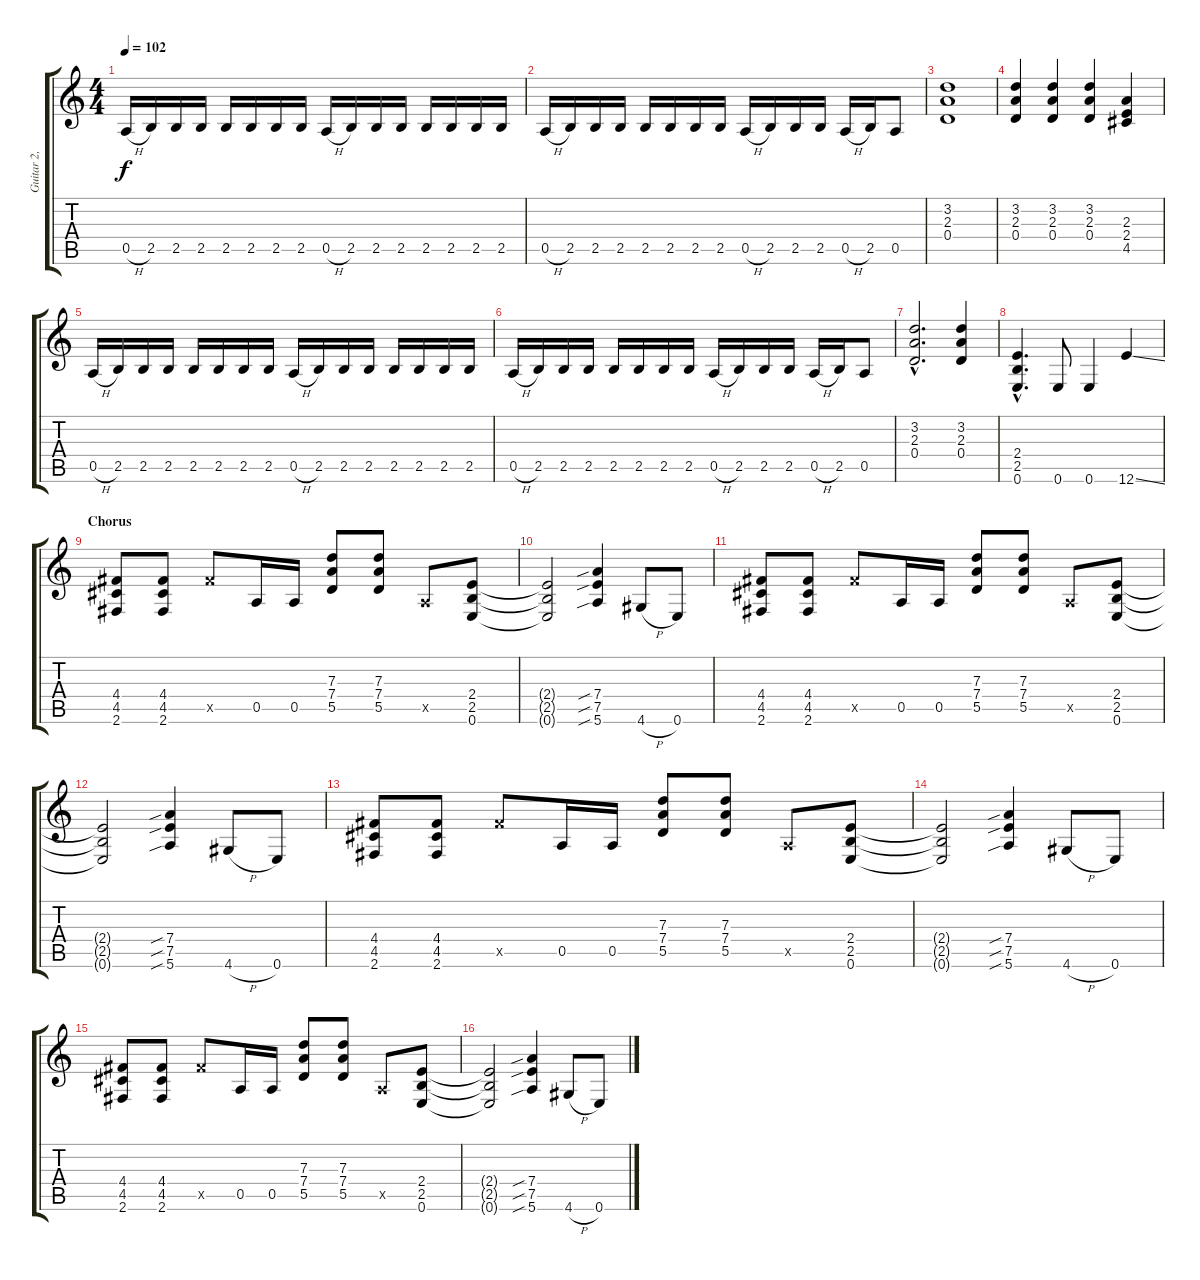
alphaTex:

\track ("Guitar 2, Rythm" "Guitar 2, ") {instrument distortionguitar}
\staff {score tabs}
\tuning (E4 B3 G3 D3 A2 E2) {hide}
\ts (4 4)
\tempo 102
\clef g2
\ks c
0.5{h}.16{dy f} 2.5.16 2.5.16 2.5.16 2.5.16 2.5.16 2.5.16 2.5.16 0.5{h}.16 2.5.16 2.5.16 2.5.16 2.5.16 2.5.16 2.5.16 2.5.16 |
0.5{h}.16 2.5.16 2.5.16 2.5.16 2.5.16 2.5.16 2.5.16 2.5.16 0.5{h}.16 2.5.16 2.5.16 2.5.16 0.5{h}.16 2.5.16 0.5.8 |
(3.2 2.3 0.4).1 |
(3.2 2.3 0.4).4 (3.2 2.3 0.4).4 (3.2 2.3 0.4).4 (2.3 2.4 4.5).4 |
0.5{h}.16 2.5.16 2.5.16 2.5.16 2.5.16 2.5.16 2.5.16 2.5.16 0.5{h}.16 2.5.16 2.5.16 2.5.16 2.5.16 2.5.16 2.5.16 2.5.16 |
0.5{h}.16 2.5.16 2.5.16 2.5.16 2.5.16 2.5.16 2.5.16 2.5.16 0.5{h}.16 2.5.16 2.5.16 2.5.16 0.5{h}.16 2.5.16 0.5.8 |
(3.2{hac} 2.3{hac} 0.4{hac}).2{d} (3.2 2.3 0.4).4 |
(2.4{hac} 2.5{hac} 0.6{hac}).4{d} 0.6.8 0.6.4 12.6{ss}.4 |
\section ("" "Chorus")
(4.4 4.5 2.6).8 (4.4 4.5 2.6).8 9.5{x}.8 0.5.16 0.5.16 (7.3 7.4 5.5).8 (7.3 7.4 5.5).8 0.5{x}.8 (2.4 2.5 0.6).8 |
(2.4{t} 2.5{t} 0.6{t}).2 (7.4{sib} 7.5{sib} 5.6{sib}).4 4.6{h}.8 0.6.8 |
(4.4 4.5 2.6).8 (4.4 4.5 2.6).8 9.5{x}.8 0.5.16 0.5.16 (7.3 7.4 5.5).8 (7.3 7.4 5.5).8 0.5{x}.8 (2.4 2.5 0.6).8 |
(2.4{t} 2.5{t} 0.6{t}).2 (7.4{sib} 7.5{sib} 5.6{sib}).4 4.6{h}.8 0.6.8 |
(4.4 4.5 2.6).8 (4.4 4.5 2.6).8 9.5{x}.8 0.5.16 0.5.16 (7.3 7.4 5.5).8 (7.3 7.4 5.5).8 0.5{x}.8 (2.4 2.5 0.6).8 |
(2.4{t} 2.5{t} 0.6{t}).2 (7.4{sib} 7.5{sib} 5.6{sib}).4 4.6{h}.8 0.6.8 |
(4.4 4.5 2.6).8 (4.4 4.5 2.6).8 9.5{x}.8 0.5.16 0.5.16 (7.3 7.4 5.5).8 (7.3 7.4 5.5).8 0.5{x}.8 (2.4 2.5 0.6).8 |
(2.4{t} 2.5{t} 0.6{t}).2 (7.4{sib} 7.5{sib} 5.6{sib}).4 4.6{h}.8 0.6.8
